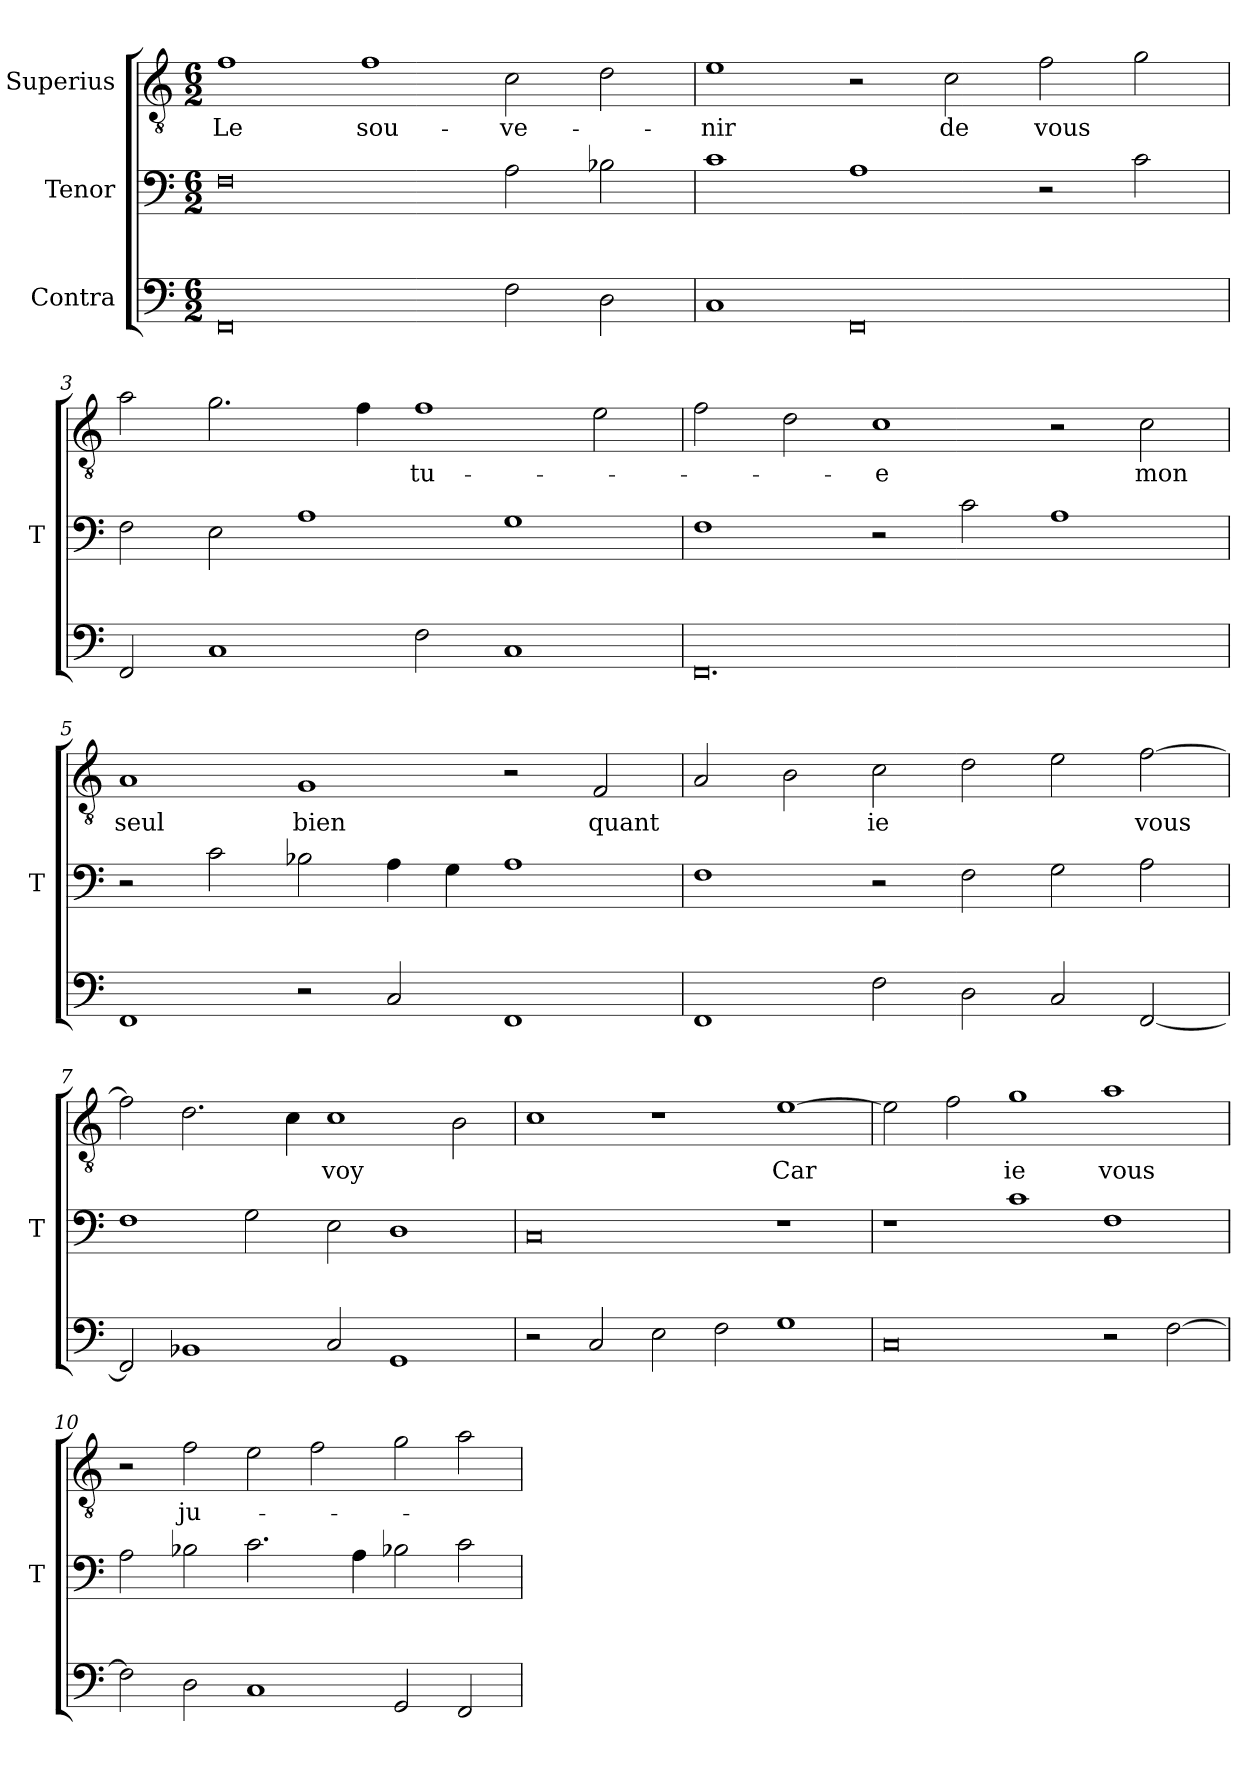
**kern	**kern	**kern	**text
*part3	*part2	*part1	*part1
*staff3	*staff2	*staff1	*staff1
*I"Contra	*I"Tenor	*I"Superius	*
*	*I'T	*	*
*clefF4	*clefF4	*clefGv2	*
*M6/2	*M6/2	*M6/2	*
=1	=1	=1	=1
0FF	0F	1f	-Le
.	.	1f	sou-
2F	2A	2c	-ve-
2D	2B-X	2d	.
=2	=2	=2	=2
1C	1c	1e	-nir
0FF	1A	2r	.
.	.	2c	-de
.	2r	2f	-vous
.	2c	2g	.
=3	=3	=3	=3
2FF	2F	2a	.
1C	2E	2.g	.
.	1A	.	.
.	.	4f	.
2F	.	1f	tu-
1C	1G	.	.
.	.	2e	.
=4	=4	=4	=4
0.FF	1F	2f	.
.	.	2d	.
.	2r	1c	-e
.	2c	.	.
.	1A	2r	.
.	.	2c	-mon
=5	=5	=5	=5
1FF	2r	1A	-seul
.	2c	.	.
2r	2B-X	1G	-bien
2C	4A	.	.
.	4G	.	.
1FF	1A	2r	.
.	.	2F	-quant
=6	=6	=6	=6
1FF	1F	2A	.
.	.	2B	.
2F	2r	2c	-ie
2D	2F	2d	.
2C	2G	2e	.
[2FF	2A	[2f	-vous
=7	=7	=7	=7
2FF]	1F	2f]	.
1BB-X	.	2.d	.
.	2G	.	.
.	.	4c	.
2C	2E	1c	-voy
1GG	1D	.	.
.	.	2B	.
=8	=8	=8	=8
2r	0C	1c	.
2C	.	.	.
2E	.	1r	.
2F	.	.	.
1G	1r	[1e	-Car
=9	=9	=9	=9
0C	1r	2e]	.
.	.	2f	.
.	1c	1g	-ie
2r	1F	1a	-vous
[2F	.	.	.
=10	=10	=10	=10
2F]	2A	2r	.
2D	2B-X	2f	ju-
1C	2.c	2e	.
.	.	2f	.
.	4A	.	.
2GG	2B-X	2g	.
2FF	2c	2a	.
=	=	=	=
*-	*-	*-	*-
